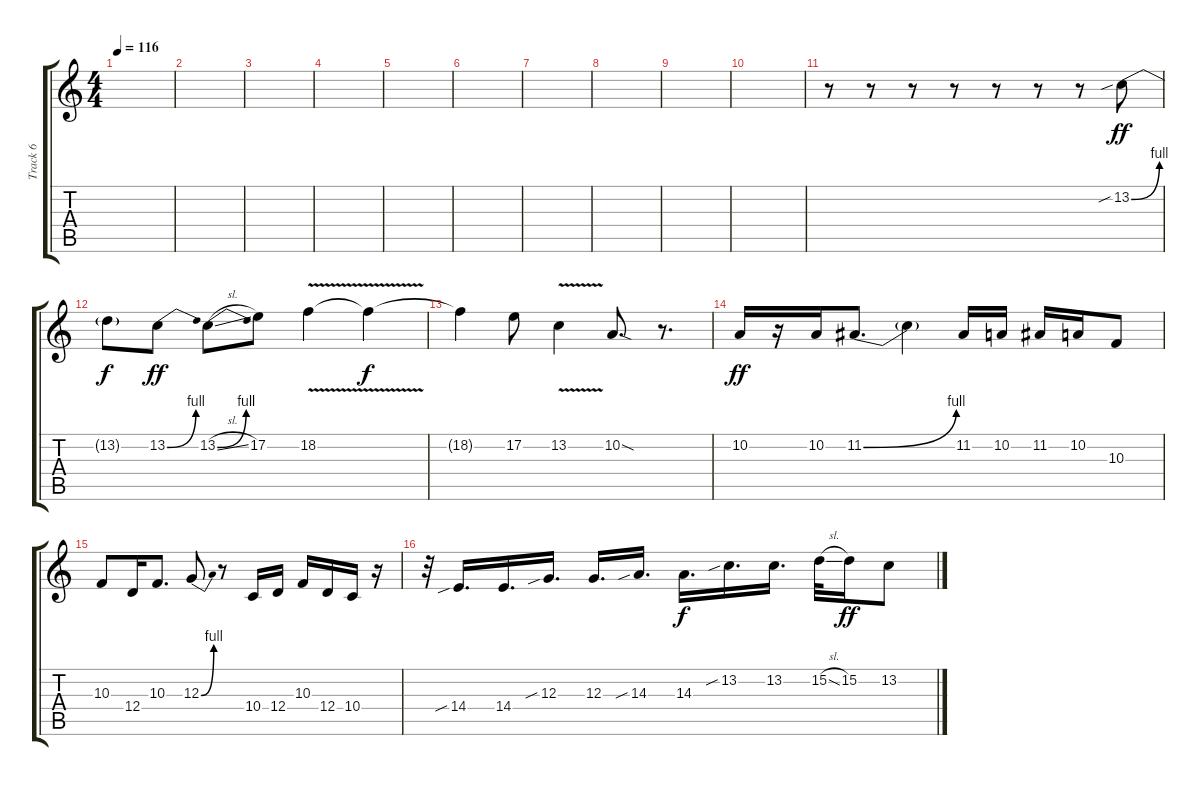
\track ("Track 6" "Track 6") {instrument altosax}
\staff {score tabs}
\tuning (E4 B3 G3 D3 A2 E2) {hide}
\ts (4 4)
\tempo 116
\clef g2
\ks c
|
|
|
|
|
|
|
|
|
|
r.8 r.8 r.8 r.8 r.8 r.8 r.8 13.2{be (bend 0 0 60 4) sib}.8{dy ff} |
13.2{t}.8{dy f} 13.2{be (bend 0 0 60 4)}.8{dy ff} 13.2{be (bend 0 0 60 4) sl}.8 17.2.8 18.2{v}.4 18.2{t}.4{dy f} |
18.2{t}.4 17.2.8 13.2{v}.4 10.2{sod}.8{d} r.8{d} |
10.2.16{dy ff} r.16 10.2.16 11.2{be (bend 0 0 60 4)}.8{d} 11.2{t}.4 11.2.16 10.2.16 11.2.16 10.2.16 10.3.8 |
10.3.8 12.4.16 10.3.8{d} 12.3{be (bend 0 0 60 4)}.8 r.8 10.4.16 12.4.16 10.3.16 12.4.16 10.4.16 r.16 |
r.32 14.4{sib}.16{d} 14.4.16{d} 12.3{sib}.16{d} 12.3.16{d} 14.3{sib}.16{d} 14.3.16{d dy f} 13.2{sib}.16{d} 13.2.16{d} 15.2{sl}.32 15.2.16{dy ff} 13.2.8
